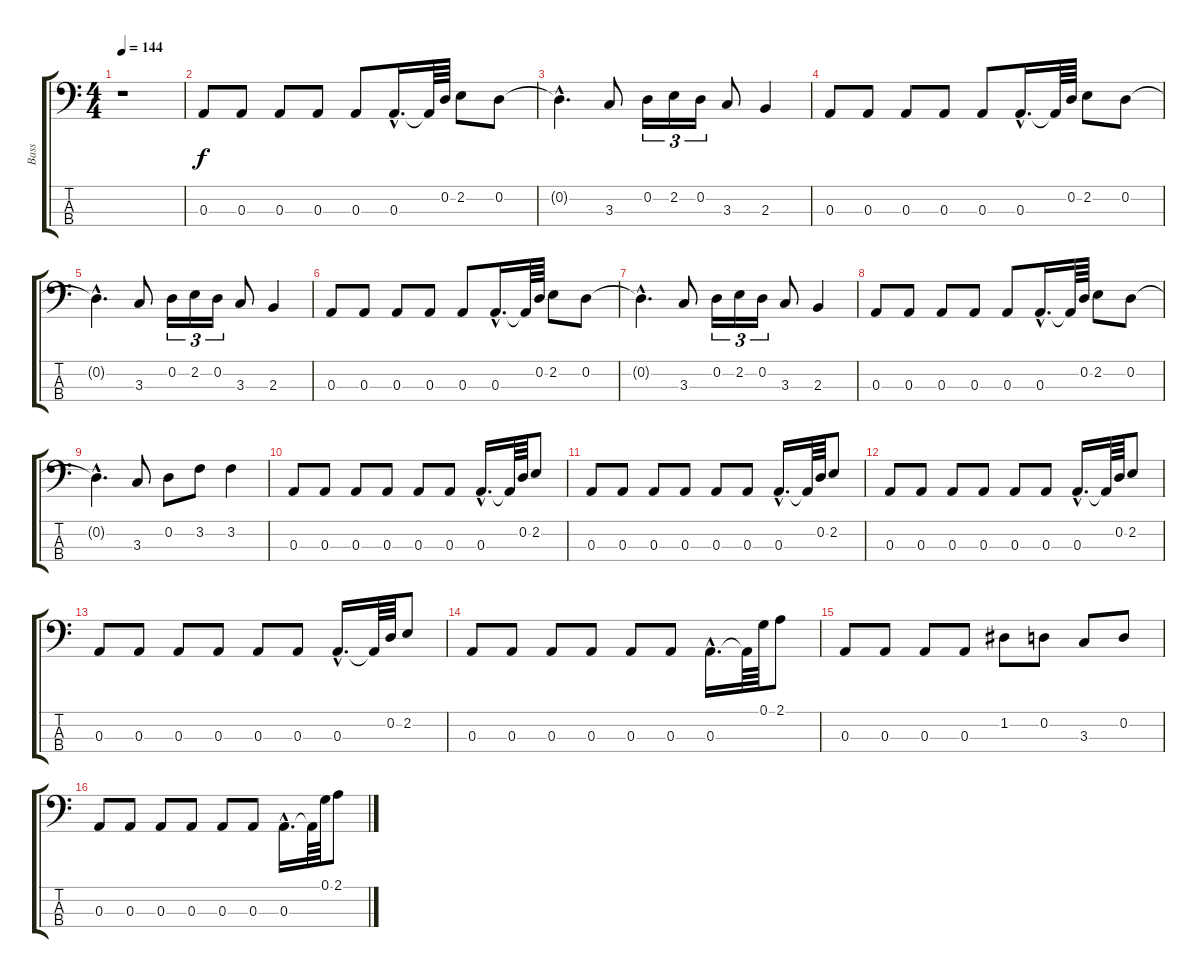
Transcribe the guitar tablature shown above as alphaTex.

\track ("Bass" "Bass") {instrument electricbassfinger}
\staff {score tabs}
\tuning (G2 D2 A1 E1) {hide}
\ts (4 4)
\tempo 144
\clef f4
\ks c
r.1{dy f instrument electricbassfinger} |
0.3.8 0.3.8 0.3.8 0.3.8 0.3.8 0.3{hac}.16{d} 0.3{t}.64 0.2.64 2.2.8 0.2.8 |
0.2{hac t}.4{d} 3.3.8 0.2.16{tu (3 2)} 2.2.16{tu (3 2)} 0.2.16{tu (3 2)} 3.3.8 2.3.4 |
0.3.8 0.3.8 0.3.8 0.3.8 0.3.8 0.3{hac}.16{d} 0.3{t}.64 0.2.64 2.2.8 0.2.8 |
0.2{hac t}.4{d} 3.3.8 0.2.16{tu (3 2)} 2.2.16{tu (3 2)} 0.2.16{tu (3 2)} 3.3.8 2.3.4 |
0.3.8 0.3.8 0.3.8 0.3.8 0.3.8 0.3{hac}.16{d} 0.3{t}.64 0.2.64 2.2.8 0.2.8 |
0.2{hac t}.4{d} 3.3.8 0.2.16{tu (3 2)} 2.2.16{tu (3 2)} 0.2.16{tu (3 2)} 3.3.8 2.3.4 |
0.3.8 0.3.8 0.3.8 0.3.8 0.3.8 0.3{hac}.16{d} 0.3{t}.64 0.2.64 2.2.8 0.2.8 |
0.2{hac t}.4{d} 3.3.8 0.2.8 3.2.8 3.2.4 |
0.3.8 0.3.8 0.3.8 0.3.8 0.3.8 0.3.8 0.3{hac}.16{d} 0.3{t}.64 0.2.64 2.2.8 |
0.3.8 0.3.8 0.3.8 0.3.8 0.3.8 0.3.8 0.3{hac}.16{d} 0.3{t}.64 0.2.64 2.2.8 |
0.3.8 0.3.8 0.3.8 0.3.8 0.3.8 0.3.8 0.3{hac}.16{d} 0.3{t}.64 0.2.64 2.2.8 |
0.3.8 0.3.8 0.3.8 0.3.8 0.3.8 0.3.8 0.3{hac}.16{d} 0.3{t}.64 0.2.64 2.2.8 |
0.3.8 0.3.8 0.3.8 0.3.8 0.3.8 0.3.8 0.3{hac}.16{d} 0.3{t}.64 0.1.64 2.1.8 |
0.3.8 0.3.8 0.3.8 0.3.8 1.2.8 0.2.8 3.3.8 0.2.8 |
0.3.8 0.3.8 0.3.8 0.3.8 0.3.8 0.3.8 0.3{hac}.16{d} 0.3{t}.64 0.1.64 2.1.8
